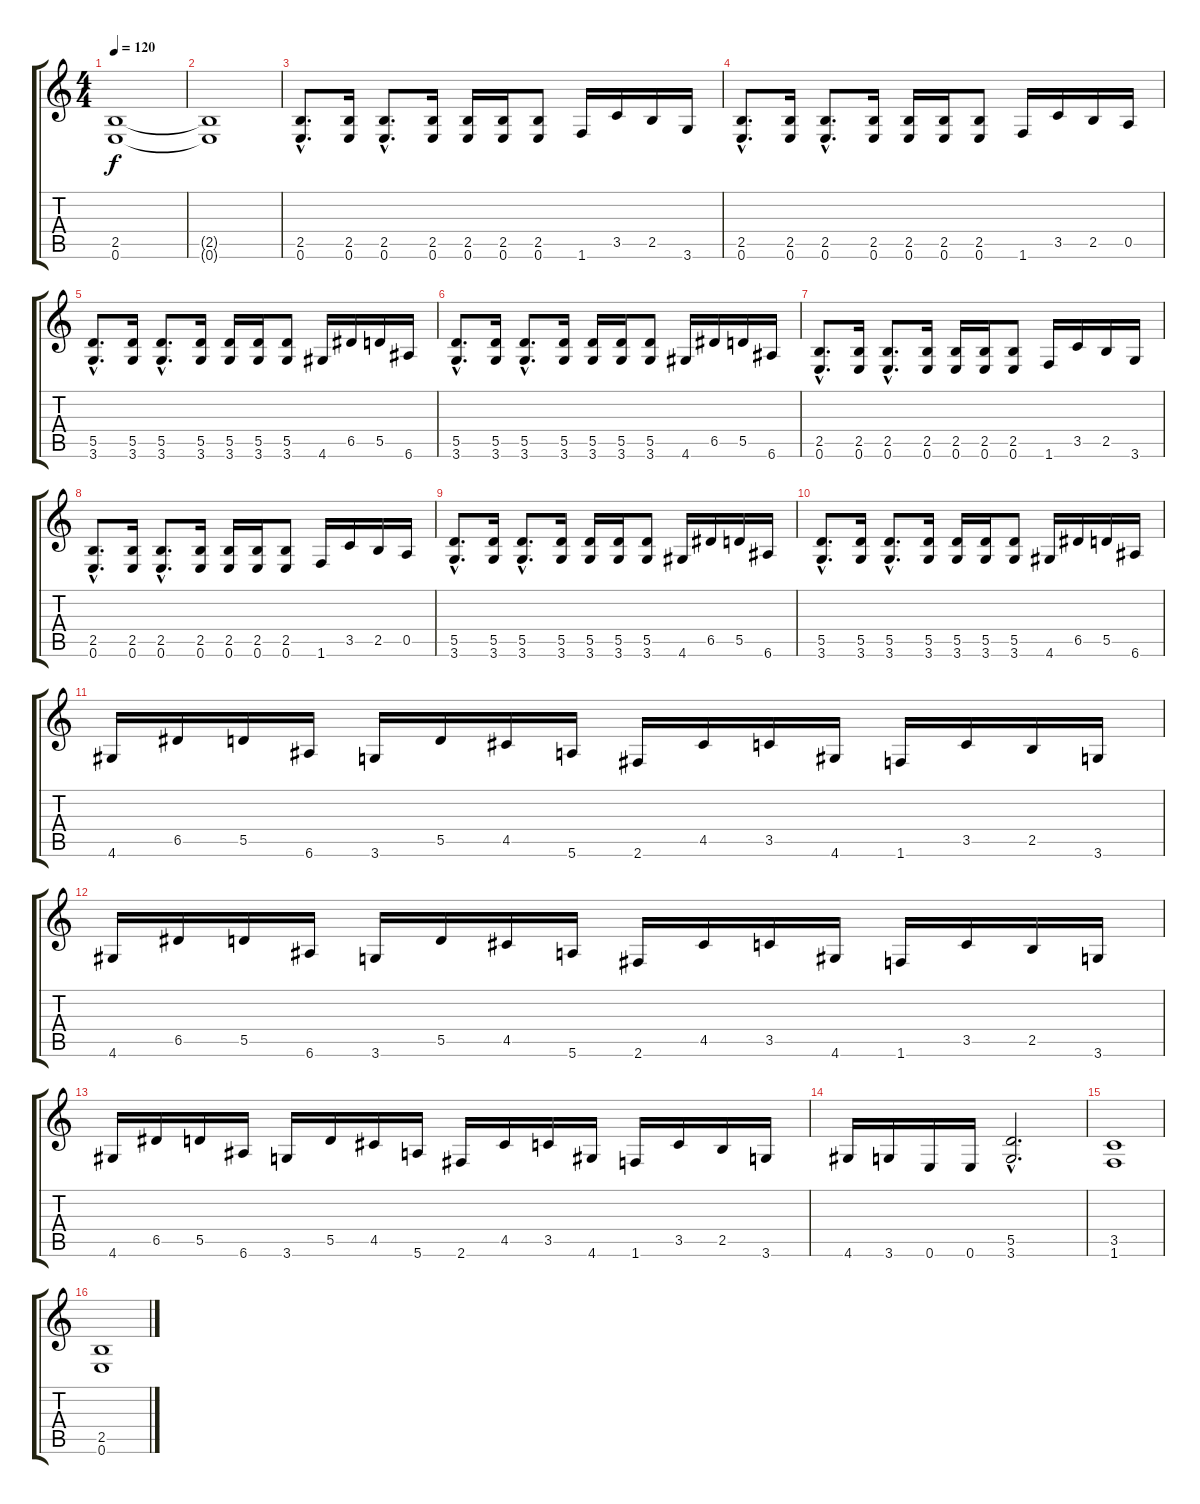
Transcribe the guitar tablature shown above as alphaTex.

\track "" {instrument distortionguitar}
\staff {score tabs}
\tuning (E4 B3 G3 D3 A2 E2) {hide}
\ts (4 4)
\tempo 120
\clef g2
\ks c
(2.5 0.6).1{dy f} |
(2.5{t} 0.6{t}).1 |
(2.5{hac} 0.6{hac}).8{d} (2.5 0.6).16 (2.5{hac} 0.6{hac}).8{d} (2.5 0.6).16 (2.5 0.6).16 (2.5 0.6).16 (2.5 0.6).8 1.6.16 3.5.16 2.5.16 3.6.16 |
(2.5{hac} 0.6{hac}).8{d} (2.5 0.6).16 (2.5{hac} 0.6{hac}).8{d} (2.5 0.6).16 (2.5 0.6).16 (2.5 0.6).16 (2.5 0.6).8 1.6.16 3.5.16 2.5.16 0.5.16 |
(5.5{hac} 3.6{hac}).8{d} (5.5 3.6).16 (5.5{hac} 3.6{hac}).8{d} (5.5 3.6).16 (5.5 3.6).16 (5.5 3.6).16 (5.5 3.6).8 4.6.16 6.5.16 5.5.16 6.6.16 |
(5.5{hac} 3.6{hac}).8{d} (5.5 3.6).16 (5.5{hac} 3.6{hac}).8{d} (5.5 3.6).16 (5.5 3.6).16 (5.5 3.6).16 (5.5 3.6).8 4.6.16 6.5.16 5.5.16 6.6.16 |
(2.5{hac} 0.6{hac}).8{d} (2.5 0.6).16 (2.5{hac} 0.6{hac}).8{d} (2.5 0.6).16 (2.5 0.6).16 (2.5 0.6).16 (2.5 0.6).8 1.6.16 3.5.16 2.5.16 3.6.16 |
(2.5{hac} 0.6{hac}).8{d} (2.5 0.6).16 (2.5{hac} 0.6{hac}).8{d} (2.5 0.6).16 (2.5 0.6).16 (2.5 0.6).16 (2.5 0.6).8 1.6.16 3.5.16 2.5.16 0.5.16 |
(5.5{hac} 3.6{hac}).8{d} (5.5 3.6).16 (5.5{hac} 3.6{hac}).8{d} (5.5 3.6).16 (5.5 3.6).16 (5.5 3.6).16 (5.5 3.6).8 4.6.16 6.5.16 5.5.16 6.6.16 |
(5.5{hac} 3.6{hac}).8{d} (5.5 3.6).16 (5.5{hac} 3.6{hac}).8{d} (5.5 3.6).16 (5.5 3.6).16 (5.5 3.6).16 (5.5 3.6).8 4.6.16 6.5.16 5.5.16 6.6.16 |
4.6.16 6.5.16 5.5.16 6.6.16 3.6.16 5.5.16 4.5.16 5.6.16 2.6.16 4.5.16 3.5.16 4.6.16 1.6.16 3.5.16 2.5.16 3.6.16 |
4.6.16 6.5.16 5.5.16 6.6.16 3.6.16 5.5.16 4.5.16 5.6.16 2.6.16 4.5.16 3.5.16 4.6.16 1.6.16 3.5.16 2.5.16 3.6.16 |
4.6.16 6.5.16 5.5.16 6.6.16 3.6.16 5.5.16 4.5.16 5.6.16 2.6.16 4.5.16 3.5.16 4.6.16 1.6.16 3.5.16 2.5.16 3.6.16 |
4.6.16 3.6.16 0.6.16 0.6.16 (5.5{hac} 3.6{hac}).2{d} |
(3.5 1.6).1 |
(2.5 0.6).1{volume 0}
